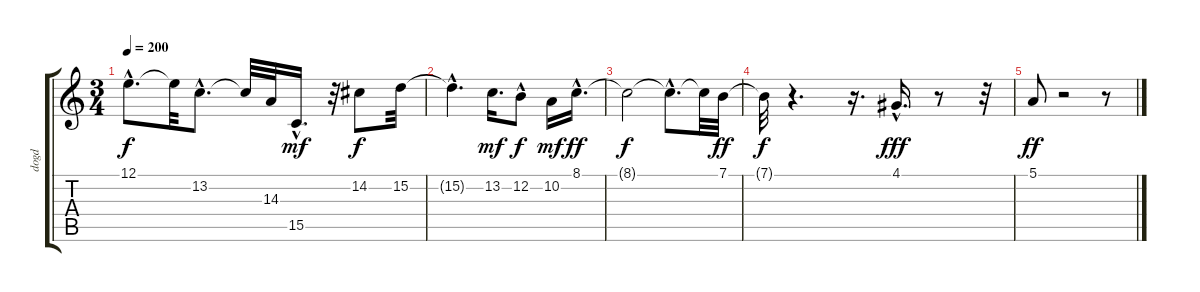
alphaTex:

\track ("dogd" "dogd") {instrument acousticgrandpiano}
\staff {score tabs}
\tuning (E4 B3 G3 D3 A2 E2) {hide}
\ts (3 4)
\tempo 200
\clef g2
\ks c
12.1{hac t}.8{d dy f} 12.1{t}.32 13.2{hac}.8{d} 13.2{t}.32 14.3.32 15.5{hac}.16{d dy mf} r.32 14.2.8{dy f} 15.2.32 |
15.2{hac t}.4{d} 13.2.16{d dy mf} 12.2{hac}.8{dy f} 10.2.16{dy mf} 8.1{hac}.16{d dy ff} |
8.1{t}.2{dy f} 8.1{hac t}.8{d} 8.1{t}.32 7.1.32{dy ff} |
7.1{t}.32{dy f} r.4{d} r.16{d} 4.1{hac}.16{d dy fff} r.8 r.32 |
5.1.8{dy ff} r.2 r.8
